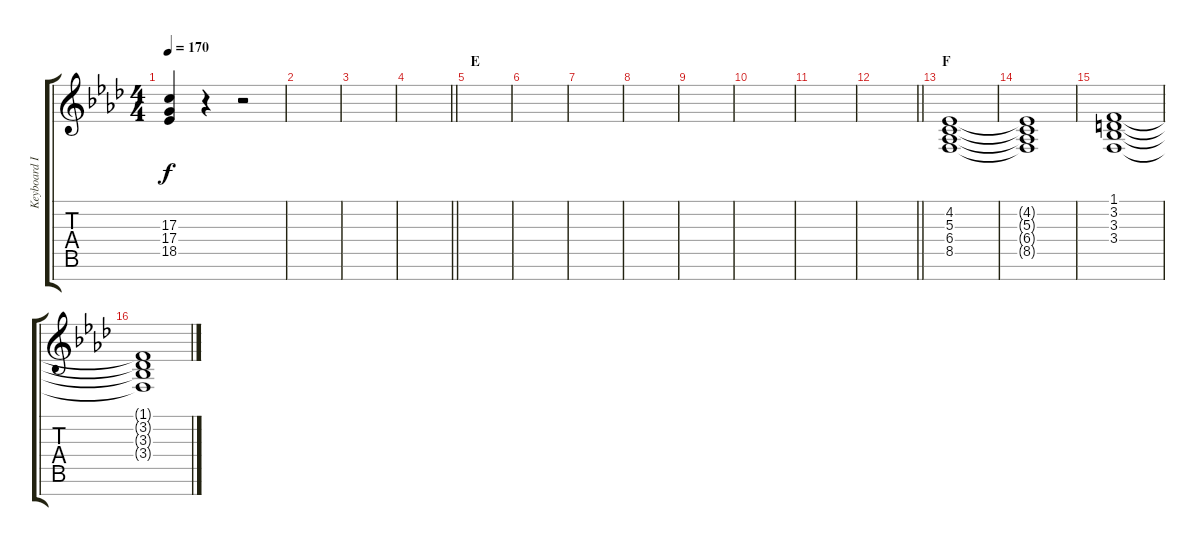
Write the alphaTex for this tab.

\track ("Keyboard III" "Keyboard I") {instrument pad2warm}
\staff {score tabs}
\tuning (E4 B3 G3 D3 A2 E2 B1) {hide}
\ts (4 4)
\tempo 170
\clef g2
\ks ab
(17.3 17.4 18.5).4{dy f} r.4 r.2 |
|
|
\barLineRight lightlight
|
\section ("" "E")
|
|
|
|
|
|
|
\barLineRight lightlight
|
\section ("" "F")
(4.2 5.3 6.4 8.5).1{volume 9} |
(4.2{t} 5.3{t} 6.4{t} 8.5{t}).1 |
(1.1 3.2 3.3 3.4).1 |
(1.1{t} 3.2{t} 3.3{t} 3.4{t}).1
